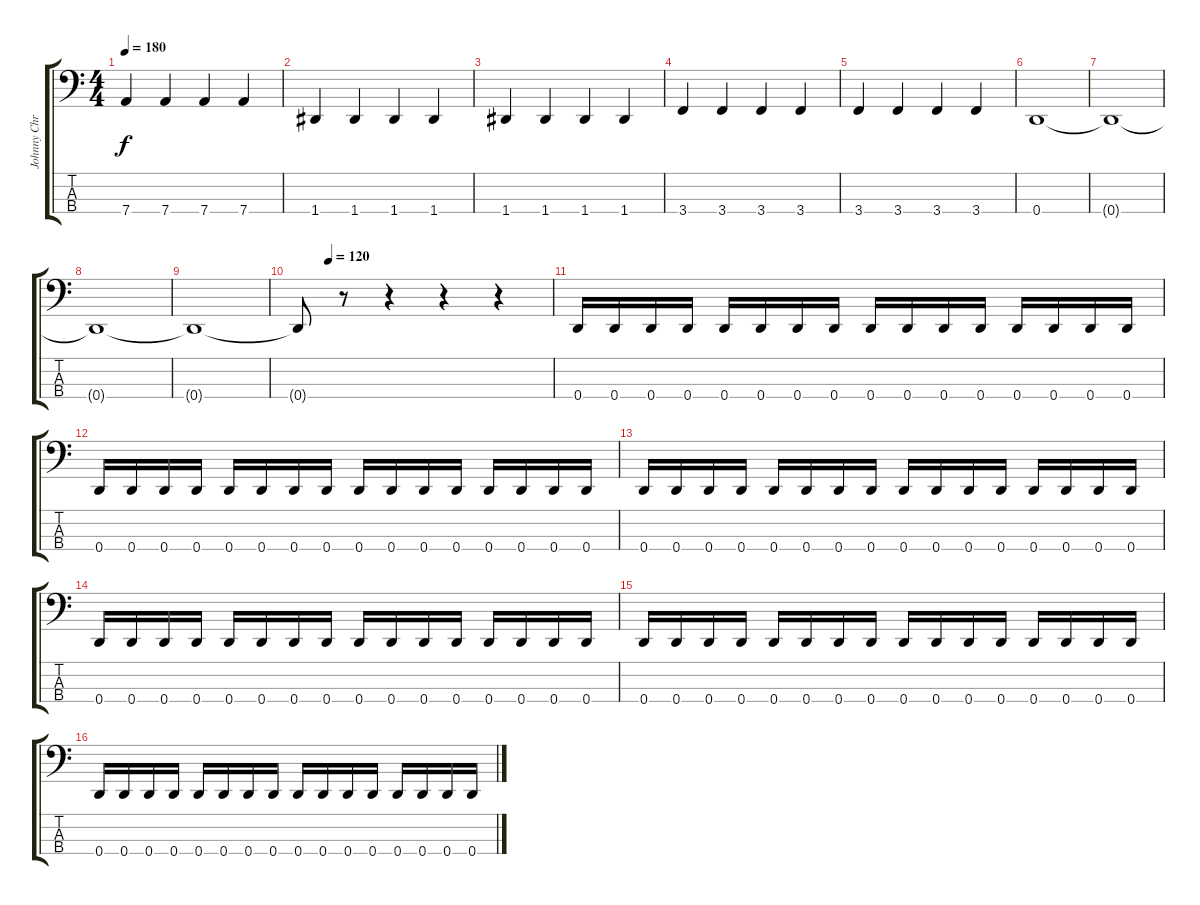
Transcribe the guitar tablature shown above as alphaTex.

\track ("Johnny Christ" "Johnny Chr") {instrument electricbasspick}
\staff {score tabs}
\tuning (G2 D2 A1 D1) {hide}
\ts (4 4)
\tempo 180
\clef f4
\ks c
7.4.4{dy f} 7.4.4 7.4.4 7.4.4 |
1.4.4 1.4.4 1.4.4 1.4.4 |
1.4.4 1.4.4 1.4.4 1.4.4 |
3.4.4 3.4.4 3.4.4 3.4.4 |
3.4.4 3.4.4 3.4.4 3.4.4 |
0.4.1 |
0.4{t}.1 |
0.4{t}.1 |
0.4{t}.1 |
\tempo (120 0.125)
0.4{t}.8 r.8 r.4 r.4 r.4 |
0.4.16 0.4.16 0.4.16 0.4.16 0.4.16 0.4.16 0.4.16 0.4.16 0.4.16 0.4.16 0.4.16 0.4.16 0.4.16 0.4.16 0.4.16 0.4.16 |
0.4.16 0.4.16 0.4.16 0.4.16 0.4.16 0.4.16 0.4.16 0.4.16 0.4.16 0.4.16 0.4.16 0.4.16 0.4.16 0.4.16 0.4.16 0.4.16 |
0.4.16 0.4.16 0.4.16 0.4.16 0.4.16 0.4.16 0.4.16 0.4.16 0.4.16 0.4.16 0.4.16 0.4.16 0.4.16 0.4.16 0.4.16 0.4.16 |
0.4.16 0.4.16 0.4.16 0.4.16 0.4.16 0.4.16 0.4.16 0.4.16 0.4.16 0.4.16 0.4.16 0.4.16 0.4.16 0.4.16 0.4.16 0.4.16 |
0.4.16 0.4.16 0.4.16 0.4.16 0.4.16 0.4.16 0.4.16 0.4.16 0.4.16 0.4.16 0.4.16 0.4.16 0.4.16 0.4.16 0.4.16 0.4.16 |
0.4.16 0.4.16 0.4.16 0.4.16 0.4.16 0.4.16 0.4.16 0.4.16 0.4.16 0.4.16 0.4.16 0.4.16 0.4.16 0.4.16 0.4.16 0.4.16
